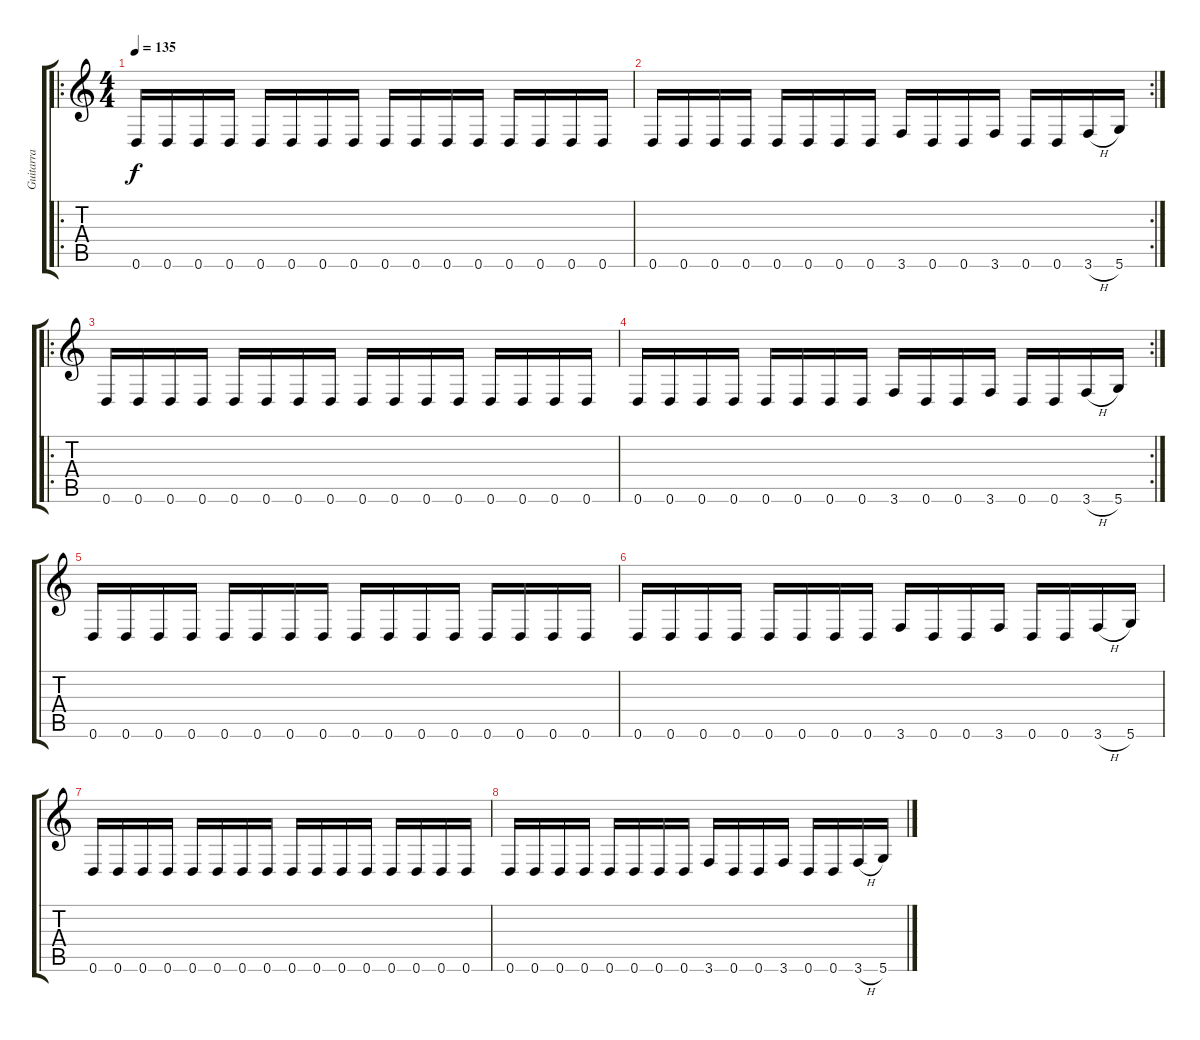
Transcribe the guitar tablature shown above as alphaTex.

\track ("Guitarra" "Guitarra") {instrument distortionguitar}
\staff {score tabs}
\tuning (E4 B3 G3 D3 A2 D2) {hide}
\ro
\ts (4 4)
\tempo 135
\clef g2
\ks c
0.6.16{dy f} 0.6.16 0.6.16 0.6.16 0.6.16 0.6.16 0.6.16 0.6.16 0.6.16 0.6.16 0.6.16 0.6.16 0.6.16 0.6.16 0.6.16 0.6.16 |
\rc 2
0.6.16 0.6.16 0.6.16 0.6.16 0.6.16 0.6.16 0.6.16 0.6.16 3.6.16 0.6.16 0.6.16 3.6.16 0.6.16 0.6.16 3.6{h}.16 5.6.16 |
\ro
0.6.16 0.6.16 0.6.16 0.6.16 0.6.16 0.6.16 0.6.16 0.6.16 0.6.16 0.6.16 0.6.16 0.6.16 0.6.16 0.6.16 0.6.16 0.6.16 |
\rc 2
0.6.16 0.6.16 0.6.16 0.6.16 0.6.16 0.6.16 0.6.16 0.6.16 3.6.16 0.6.16 0.6.16 3.6.16 0.6.16 0.6.16 3.6{h}.16 5.6.16 |
0.6.16{volume 13} 0.6.16 0.6.16 0.6.16 0.6.16 0.6.16 0.6.16 0.6.16 0.6.16 0.6.16 0.6.16{volume 10} 0.6.16 0.6.16 0.6.16 0.6.16 0.6.16 |
0.6.16 0.6.16 0.6.16 0.6.16 0.6.16 0.6.16{volume 7} 0.6.16 0.6.16 3.6.16 0.6.16 0.6.16 3.6.16 0.6.16{volume 4} 0.6.16 3.6{h}.16 5.6.16 |
0.6.16 0.6.16 0.6.16 0.6.16 0.6.16 0.6.16{volume 2} 0.6.16 0.6.16 0.6.16 0.6.16 0.6.16 0.6.16 0.6.16 0.6.16 0.6.16 0.6.16 |
0.6.16 0.6.16 0.6.16 0.6.16 0.6.16 0.6.16 0.6.16 0.6.16{volume 1} 3.6.16 0.6.16 0.6.16 3.6.16 0.6.16 0.6.16 3.6{h}.16 5.6.16
